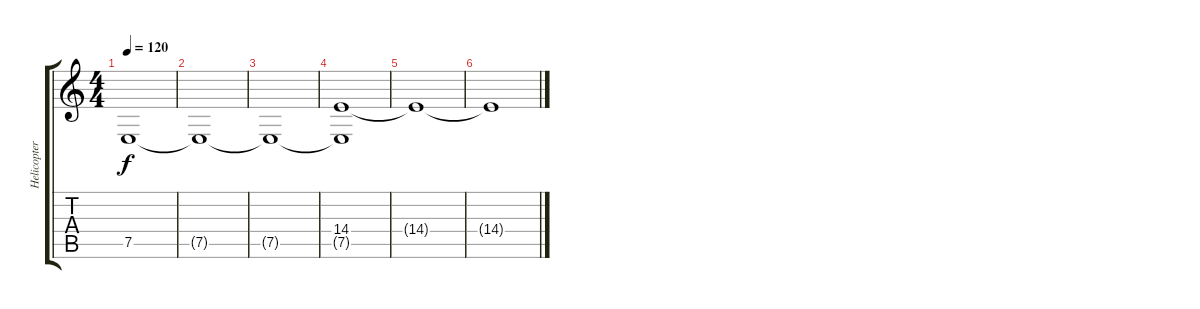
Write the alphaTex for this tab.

\track ("Helicopter" "Helicopter") {instrument helicopter}
\staff {score tabs}
\tuning (E4 B3 G3 D3 A2 E2) {hide}
\ts (4 4)
\tempo 120
\clef g2
\ks c
7.5.1{dy f instrument helicopter} |
7.5{t}.1 |
7.5{t}.1 |
(14.4 7.5{t}).1 |
14.4{t}.1 |
14.4{t}.1
